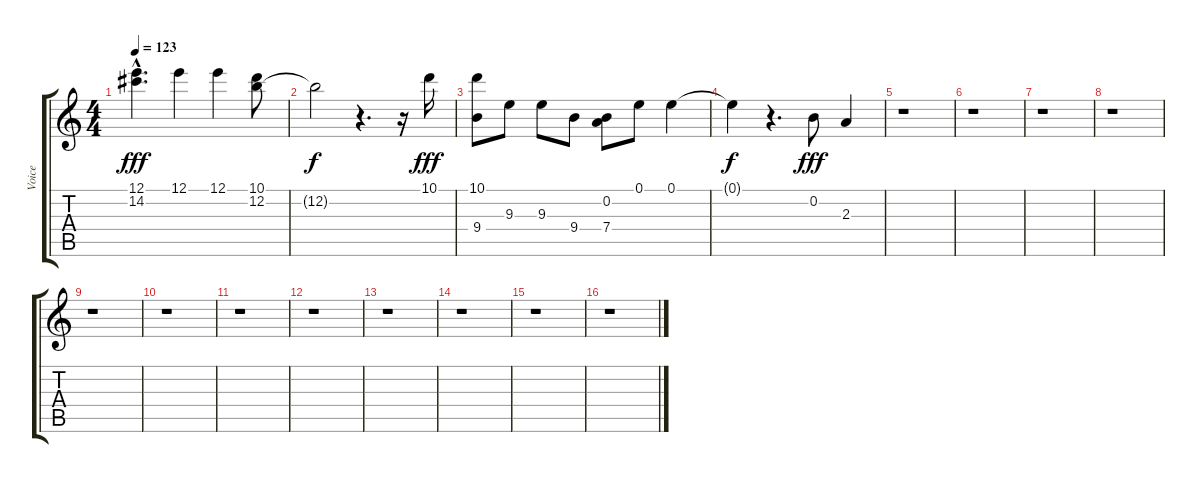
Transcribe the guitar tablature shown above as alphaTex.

\track ("Voice" "Voice") {instrument acousticguitarnylon}
\staff {score tabs}
\tuning (E4 B3 G3 D3 A2 E2) {hide}
\ts (4 4)
\tempo 123
\clef g2
\ks c
(12.1 14.2{hac}).4{d dy fff} 12.1.4 12.1.4 (10.1 12.2).8 |
12.2{t}.2{dy f} r.4{d} r.16 10.1.16{dy fff} |
(10.1 9.4).8 9.3.8 9.3.8 9.4.8 (0.2 7.4).8 0.1.8 0.1.4 |
0.1{t}.4{dy f} r.4{d} 0.2.8{dy fff} 2.3.4 |
r.1 |
r.1 |
r.1 |
r.1 |
r.1 |
r.1 |
r.1 |
r.1 |
r.1 |
r.1 |
r.1 |
r.1
